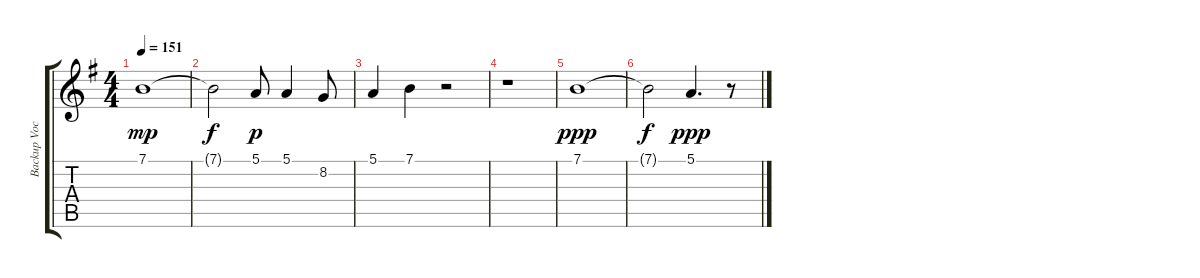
\track ("Backup Vocal" "Backup Voc") {instrument choiraahs}
\staff {score tabs}
\tuning (E4 B3 G3 D3 A2 E2) {hide}
\ts (4 4)
\tempo 151
\clef g2
\ks eminor
7.1.1{dy mp} |
7.1{t}.2{dy f} 5.1.8{dy p} 5.1.4 8.2.8 |
5.1.4 7.1.4 r.2 |
r.1 |
7.1.1{dy ppp} |
7.1{t}.2{dy f} 5.1.4{d dy ppp} r.8
